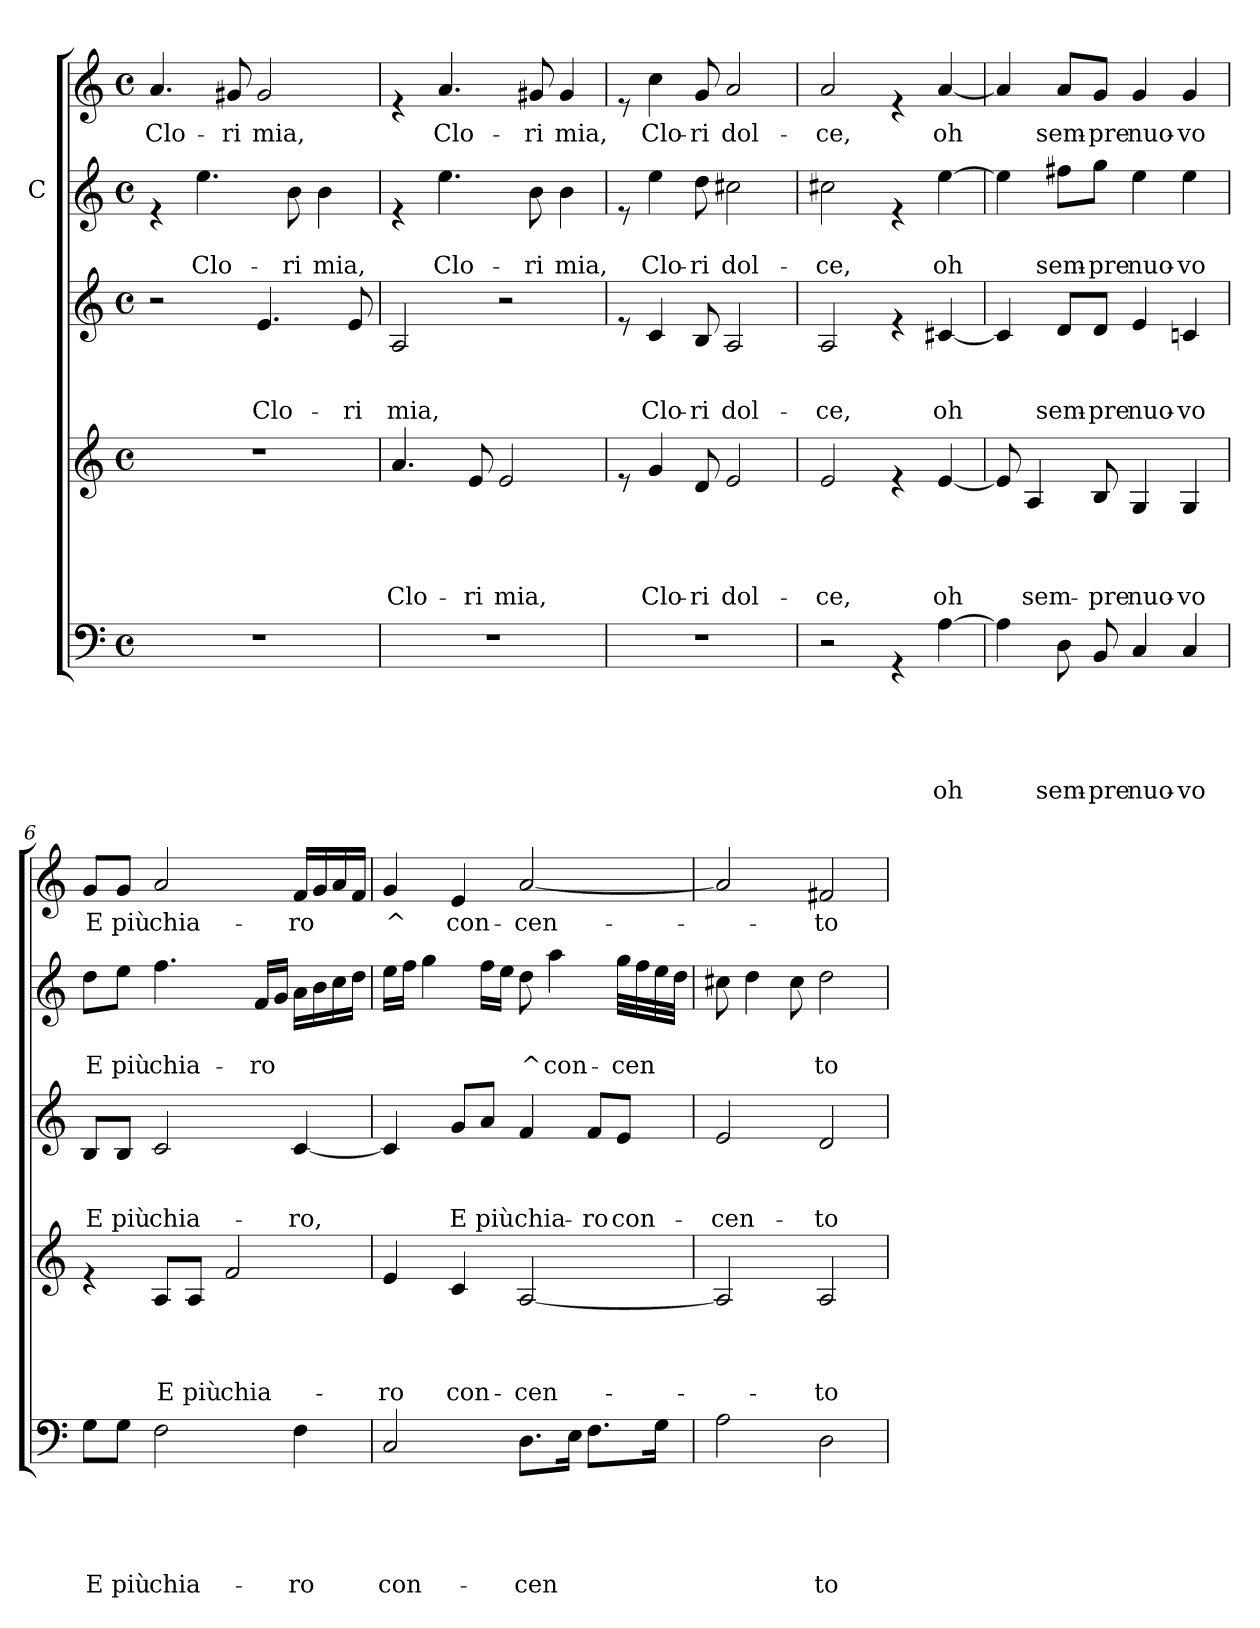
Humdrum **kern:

**kern	**text	**text	**text	**text	**text	**kern	**text	**text	**text	**text	**kern	**text	**text	**text	**kern	**text	**text	**kern	**text
*part5	*part5	*part5	*part5	*part5	*part5	*part4	*part4	*part4	*part4	*part4	*part3	*part3	*part3	*part3	*part2	*part2	*part2	*part1	*part1
*staff5	*staff5	*staff5	*staff5	*staff5	*staff5	*staff4	*staff4	*staff4	*staff4	*staff4	*staff3	*staff3	*staff3	*staff3	*staff2	*staff2	*staff2	*staff1	*staff1
*	*	*	*	*	*	*	*	*	*	*	*	*	*	*	*I"C	*	*	*	*
*clefF4	*	*	*	*	*	*clefG2	*	*	*	*	*clefG2	*	*	*	*clefG2	*	*	*clefG2	*
*k[]	*	*	*	*	*	*k[]	*	*	*	*	*k[]	*	*	*	*k[]	*	*	*k[]	*
*C:	*	*	*	*	*	*C:	*	*	*	*	*C:	*	*	*	*C:	*	*	*C:	*
*M4/4	*	*	*	*	*	*M4/4	*	*	*	*	*M4/4	*	*	*	*M4/4	*	*	*M4/4	*
*met(c)	*	*	*	*	*	*met(c)	*	*	*	*	*met(c)	*	*	*	*met(c)	*	*	*met(c)	*
=1	=1	=1	=1	=1	=1	=1	=1	=1	=1	=1	=1	=1	=1	=1	=1	=1	=1	=1	=1
!	!	!	!	!	!	!	!	!	!	!	!	!	!	!	!	!	!	!	!LO:LY:b
1r	.	.	.	.	.	1r	.	.	.	.	2r	.	.	.	4re	.	.	4.a/	Clo-
!	!	!	!	!	!	!	!	!	!	!	!	!	!	!	!	!	!LO:LY:b	!	!
.	.	.	.	.	.	.	.	.	.	.	.	.	.	.	4.ee\	.	Clo-	.	.
!	!	!	!	!	!	!	!	!	!	!	!	!	!	!	!	!	!	!	!LO:LY:b
.	.	.	.	.	.	.	.	.	.	.	.	.	.	.	.	.	.	8g#X/	-ri
!	!	!	!	!	!	!	!	!	!	!	!	!	!	!LO:LY:b	!	!	!	!	!LO:LY:b
.	.	.	.	.	.	.	.	.	.	.	4.e/	.	.	Clo-	.	.	.	2g#/	mia,
!	!	!	!	!	!	!	!	!	!	!	!	!	!	!	!	!	!LO:LY:b	!	!
.	.	.	.	.	.	.	.	.	.	.	.	.	.	.	8b\	.	-ri	.	.
!	!	!	!	!	!	!	!	!	!	!	!	!	!	!	!	!	!LO:LY:b	!	!
.	.	.	.	.	.	.	.	.	.	.	.	.	.	.	4b\	.	mia,	.	.
!	!	!	!	!	!	!	!	!	!	!	!	!	!	!LO:LY:b	!	!	!	!	!
.	.	.	.	.	.	.	.	.	.	.	8e/	.	.	-ri	.	.	.	.	.
=2	=2	=2	=2	=2	=2	=2	=2	=2	=2	=2	=2	=2	=2	=2	=2	=2	=2	=2	=2
!	!	!	!	!	!	!	!	!	!	!LO:LY:b	!	!	!	!LO:LY:b	!	!	!	!	!
1r	.	.	.	.	.	4.a/	.	.	.	Clo-	2A/	.	.	mia,	4re	.	.	4re	.
!	!	!	!	!	!	!	!	!	!	!	!	!	!	!	!	!	!LO:LY:b	!	!LO:LY:b
.	.	.	.	.	.	.	.	.	.	.	.	.	.	.	4.ee\	.	Clo-	4.a/	Clo-
!	!	!	!	!	!	!	!	!	!	!LO:LY:b	!	!	!	!	!	!	!	!	!
.	.	.	.	.	.	8e/	.	.	.	-ri	.	.	.	.	.	.	.	.	.
!	!	!	!	!	!	!	!	!	!	!LO:LY:b	!	!	!	!	!	!	!	!	!
.	.	.	.	.	.	2e/	.	.	.	mia,	2r	.	.	.	.	.	.	.	.
!	!	!	!	!	!	!	!	!	!	!	!	!	!	!	!	!	!LO:LY:b	!	!LO:LY:b
.	.	.	.	.	.	.	.	.	.	.	.	.	.	.	8b\	.	-ri	8g#X/	-ri
!	!	!	!	!	!	!	!	!	!	!	!	!	!	!	!	!	!LO:LY:b	!	!LO:LY:b
.	.	.	.	.	.	.	.	.	.	.	.	.	.	.	4b\	.	mia,	4g#/	mia,
=3	=3	=3	=3	=3	=3	=3	=3	=3	=3	=3	=3	=3	=3	=3	=3	=3	=3	=3	=3
1r	.	.	.	.	.	8re	.	.	.	.	8re	.	.	.	8re	.	.	8re	.
!	!	!	!	!	!	!	!	!	!	!LO:LY:b	!	!	!	!LO:LY:b	!	!	!LO:LY:b	!	!LO:LY:b
.	.	.	.	.	.	4g/	.	.	.	Clo-	4c/	.	.	Clo-	4ee\	.	Clo-	4cc\	Clo-
!	!	!	!	!	!	!	!	!	!	!LO:LY:b	!	!	!	!LO:LY:b	!	!	!LO:LY:b	!	!LO:LY:b
.	.	.	.	.	.	8d/	.	.	.	-ri	8B/	.	.	-ri	8dd\	.	-ri	8g/	-ri
!	!	!	!	!	!	!	!	!	!	!LO:LY:b	!	!	!	!LO:LY:b	!	!	!LO:LY:b	!	!LO:LY:b
.	.	.	.	.	.	2e/	.	.	.	dol-	2A/	.	.	dol-	2cc#X\	.	dol-	2a/	dol-
=4	=4	=4	=4	=4	=4	=4	=4	=4	=4	=4	=4	=4	=4	=4	=4	=4	=4	=4	=4
!	!	!	!	!	!	!	!	!	!	!LO:LY:b	!	!	!	!LO:LY:b	!	!	!LO:LY:b	!	!LO:LY:b
2r	.	.	.	.	.	2e/	.	.	.	-ce,	2A/	.	.	-ce,	2cc#X\	.	-ce,	2a/	-ce,
4rGG	.	.	.	.	.	4re	.	.	.	.	4re	.	.	.	4re	.	.	4re	.
!	!	!	!	!	!LO:LY:b	!	!	!	!	!LO:LY:b	!	!	!	!LO:LY:b	!	!	!LO:LY:b	!	!LO:LY:b
[>4A\	.	.	.	.	oh	[<4e/	.	.	.	oh	[<4c#X/	.	.	oh	[>4ee\	.	oh	[<4a/	oh
!!LO:LB:g=z
=5	=5	=5	=5	=5	=5	=5	=5	=5	=5	=5	=5	=5	=5	=5	=5	=5	=5	=5	=5
4A\]	.	.	.	.	.	8e/]	.	.	.	.	4c#/]	.	.	.	4ee\]	.	.	4a/]	.
!	!	!	!	!	!	!	!	!	!	!LO:LY:b	!	!	!	!	!	!	!	!	!
.	.	.	.	.	.	4A/	.	.	.	sem-	.	.	.	.	.	.	.	.	.
!	!	!	!	!	!LO:LY:b	!	!	!	!	!	!	!	!	!LO:LY:b	!	!	!LO:LY:b	!	!LO:LY:b
8D\	.	.	.	.	sem-	.	.	.	.	.	8d/L	.	.	sem-	8ff#X\L	.	sem-	8a/L	sem-
!	!	!	!	!	!LO:LY:b	!	!	!	!	!LO:LY:b	!	!	!	!LO:LY:b	!	!	!LO:LY:b	!	!LO:LY:b
8BB/	.	.	.	.	-pre	8B/	.	.	.	-pre	8d/J	.	.	-pre	8gg\J	.	-pre	8g/J	-pre
!	!	!	!	!	!LO:LY:b	!	!	!	!	!LO:LY:b	!	!	!	!LO:LY:b	!	!	!LO:LY:b	!	!LO:LY:b
4C/	.	.	.	.	nuo-	4G/	.	.	.	nuo-	4e/	.	.	nuo-	4ee\	.	nuo-	4g/	nuo-
!	!	!	!	!	!LO:LY:b	!	!	!	!	!LO:LY:b	!	!	!	!LO:LY:b	!	!	!LO:LY:b	!	!LO:LY:b
4C/	.	.	.	.	-vo	4G/	.	.	.	-vo	4c/	.	.	-vo	4ee\	.	-vo	4g/	-vo
=6	=6	=6	=6	=6	=6	=6	=6	=6	=6	=6	=6	=6	=6	=6	=6	=6	=6	=6	=6
!	!	!	!	!	!LO:LY:b	!	!	!	!	!	!	!	!	!LO:LY:b	!	!	!LO:LY:b	!	!LO:LY:b
8G\L	.	.	.	.	E	4re	.	.	.	.	8B/L	.	.	E	8dd\L	.	E	8g/L	E
!	!	!	!	!	!LO:LY:b	!	!	!	!	!	!	!	!	!LO:LY:b	!	!	!LO:LY:b	!	!LO:LY:b
8G\J	.	.	.	.	più	.	.	.	.	.	8B/J	.	.	più	8ee\J	.	più	8g/J	più
!	!	!	!	!	!LO:LY:b	!	!	!	!	!LO:LY:b	!	!	!	!LO:LY:b	!	!	!LO:LY:b	!	!LO:LY:b
2F\	.	.	.	.	chia-	8A/L	.	.	.	E	2c/	.	.	chia-	4.ff\	.	chia-	2a/	chia-
!	!	!	!	!	!	!	!	!	!	!LO:LY:b	!	!	!	!	!	!	!	!	!
.	.	.	.	.	.	8A/J	.	.	.	più	.	.	.	.	.	.	.	.	.
!	!	!	!	!	!	!	!	!	!	!LO:LY:b	!	!	!	!	!	!	!	!	!
.	.	.	.	.	.	2f/	.	.	.	chia-	.	.	.	.	.	.	.	.	.
!	!	!	!	!	!	!	!	!	!	!	!	!	!	!	!	!	!LO:LY:b	!	!
.	.	.	.	.	.	.	.	.	.	.	.	.	.	.	16f/LL	.	-ro	.	.
.	.	.	.	.	.	.	.	.	.	.	.	.	.	.	16g/JJ	.	.	.	.
!	!	!	!	!	!LO:LY:b	!	!	!	!	!	!	!	!	!LO:LY:b	!	!	!	!	!LO:LY:b
4F\	.	.	.	.	-ro	.	.	.	.	.	[<4c/	.	.	-ro,	16a\LL	.	.	16f/LL	-ro
.	.	.	.	.	.	.	.	.	.	.	.	.	.	.	16b\	.	.	16g/	.
.	.	.	.	.	.	.	.	.	.	.	.	.	.	.	16cc\	.	.	16a/	.
.	.	.	.	.	.	.	.	.	.	.	.	.	.	.	16dd\JJ	.	.	16f/JJ	.
=7	=7	=7	=7	=7	=7	=7	=7	=7	=7	=7	=7	=7	=7	=7	=7	=7	=7	=7	=7
!	!	!	!	!	!LO:LY:b	!	!	!	!	!LO:LY:b	!	!	!	!	!	!	!	!	!LO:LY:b
2C/	.	.	.	.	con-	4e/	.	.	.	-ro	4c/]	.	.	.	16ee\LL	.	.	4g/	^
.	.	.	.	.	.	.	.	.	.	.	.	.	.	.	16ff\JJ	.	.	.	.
.	.	.	.	.	.	.	.	.	.	.	.	.	.	.	4gg\	.	.	.	.
!	!	!	!	!	!	!	!	!	!	!LO:LY:b	!	!	!	!LO:LY:b	!	!	!	!	!LO:LY:b
.	.	.	.	.	.	4c/	.	.	.	con-	8g/L	.	.	E	.	.	.	4e/	con-
!	!	!	!	!	!	!	!	!	!	!	!	!	!	!LO:LY:b	!	!	!	!	!
.	.	.	.	.	.	.	.	.	.	.	8a/J	.	.	più	16ff\LL	.	.	.	.
.	.	.	.	.	.	.	.	.	.	.	.	.	.	.	16ee\JJ	.	.	.	.
!	!	!	!	!	!LO:LY:b	!	!	!	!	!LO:LY:b	!	!	!	!LO:LY:b	!	!	!LO:LY:b	!	!LO:LY:b
8.D\L	.	.	.	.	-cen	[<2A/	.	.	.	-cen-	4f/	.	.	chia-	8dd\	.	^	[<2a/	-cen-
!	!	!	!	!	!	!	!	!	!	!	!	!	!	!	!	!	!LO:LY:b	!	!
.	.	.	.	.	.	.	.	.	.	.	.	.	.	.	4aa\	.	con-	.	.
16E\Jk	.	.	.	.	.	.	.	.	.	.	.	.	.	.	.	.	.	.	.
!	!	!	!	!	!	!	!	!	!	!	!	!	!	!LO:LY:b	!	!	!	!	!
8.F\L	.	.	.	.	.	.	.	.	.	.	8f/L	.	.	-ro	.	.	.	.	.
!	!	!	!	!	!	!	!	!	!	!	!	!	!	!LO:LY:b	!	!	!LO:LY:b	!	!
.	.	.	.	.	.	.	.	.	.	.	8e/J	.	.	con-	32gg\LLL	.	-cen	.	.
.	.	.	.	.	.	.	.	.	.	.	.	.	.	.	32ff\	.	.	.	.
16G\Jk	.	.	.	.	.	.	.	.	.	.	.	.	.	.	32ee\	.	.	.	.
.	.	.	.	.	.	.	.	.	.	.	.	.	.	.	32dd\JJJ	.	.	.	.
!!LO:LB:g=z
=8	=8	=8	=8	=8	=8	=8	=8	=8	=8	=8	=8	=8	=8	=8	=8	=8	=8	=8	=8
!	!	!	!	!	!	!	!	!	!	!	!	!	!	!LO:LY:b	!	!	!	!	!
2A\	.	.	.	.	.	2A/]	.	.	.	.	2e/	.	.	-cen-	8cc#X\	.	.	2a/]	.
.	.	.	.	.	.	.	.	.	.	.	.	.	.	.	4dd\	.	.	.	.
.	.	.	.	.	.	.	.	.	.	.	.	.	.	.	8cc#\	.	.	.	.
!	!	!	!	!	!LO:LY:b	!	!	!	!	!LO:LY:b	!	!	!	!LO:LY:b	!	!	!LO:LY:b	!	!LO:LY:b
2D\	.	.	.	.	to	2A/	.	.	.	-to	2d/	.	.	-to	2dd\	.	to	2f#X/	-to
=	=	=	=	=	=	=	=	=	=	=	=	=	=	=	=	=	=	=	=
*-	*-	*-	*-	*-	*-	*-	*-	*-	*-	*-	*-	*-	*-	*-	*-	*-	*-	*-	*-
